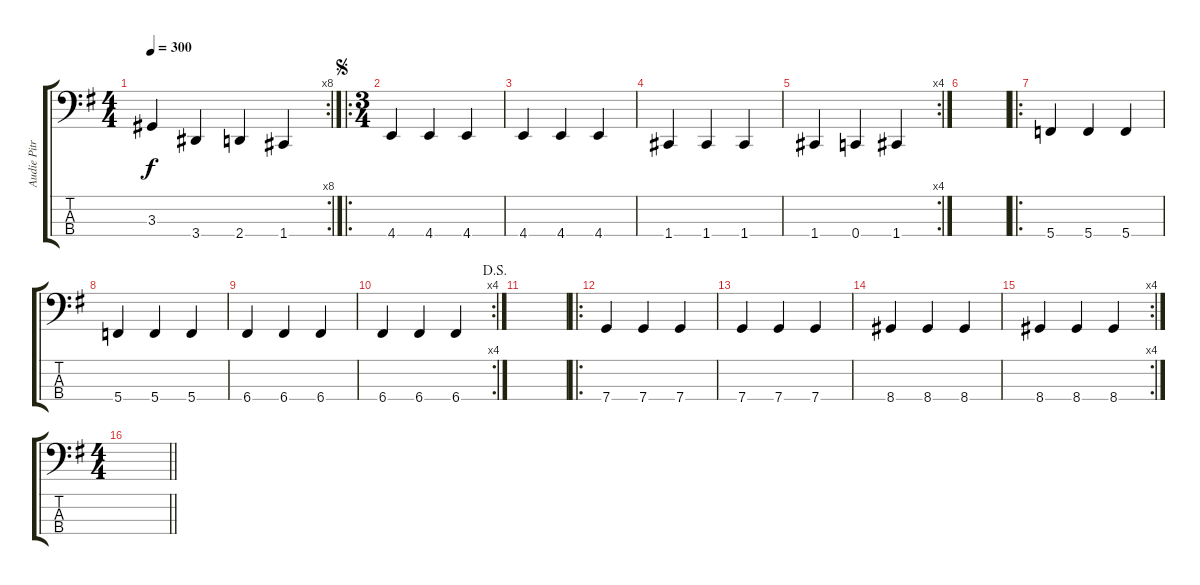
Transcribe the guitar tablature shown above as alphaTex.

\track ("Audie Pitre (R.I.P)" "Audie Pitr") {instrument electricbassfinger}
\staff {score tabs}
\tuning (Eb2 Bb1 F1 C1) {hide}
\rc 8
\ts (4 4)
\tempo 300
\clef f4
\ks g
3.3.4{dy f} 3.4.4 2.4.4 1.4.4 |
\ro
\ts (3 4)
\jump segno
4.4.4 4.4.4 4.4.4 |
4.4.4 4.4.4 4.4.4 |
1.4.4 1.4.4 1.4.4 |
\rc 4
1.4.4 0.4.4 1.4.4 |
|
\ro
5.4.4 5.4.4 5.4.4 |
5.4.4 5.4.4 5.4.4 |
6.4.4 6.4.4 6.4.4 |
\rc 4
\jump dalsegno
6.4.4 6.4.4 6.4.4 |
|
\ro
7.4.4 7.4.4 7.4.4 |
7.4.4 7.4.4 7.4.4 |
8.4.4 8.4.4 8.4.4 |
\rc 4
8.4.4 8.4.4 8.4.4 |
\ts (4 4)
\barLineRight lightlight
